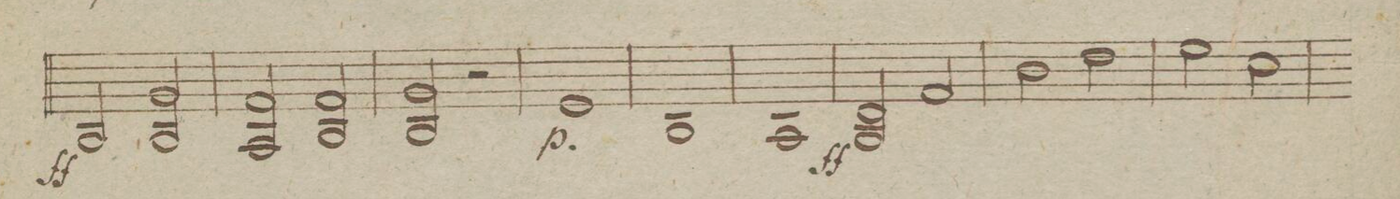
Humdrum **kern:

**kern	**dynam
*I"Violino Secondo	*
*clefG2	*
*k[b-e-]	*
*met(c|)	*
*M2/2	*
2B-/	ff
2B-/ 2g	.
=66	=66
2A/ 2f	.
2B-/ 2f	.
=67	=67
2B-/ 2g	.
2r	.
=68	=68
1e-	p
=69	=69
1B-	.
=70	=70
1A	.
=71	=71
2B-/ 2d	ff
2f/	.
=72	=72
2b-\	.
2dd\	.
=73	=73
2ee-\	.
2cc\	.
=74	=74
*-	*-
